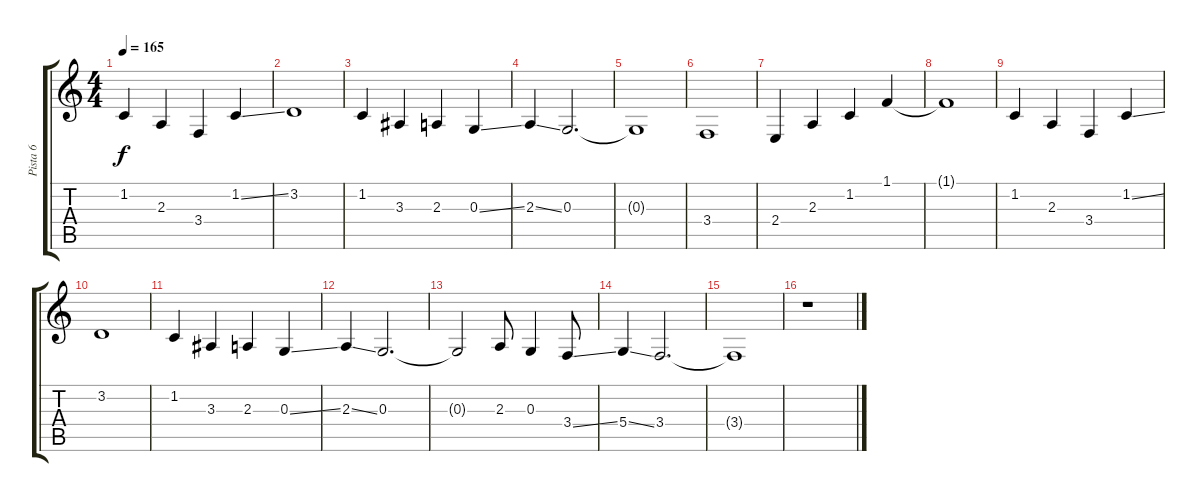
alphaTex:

\track ("Pista 6" "Pista 6") {instrument electricgrandpiano}
\staff {score tabs}
\tuning (E4 B3 G3 D3 A2 E2) {hide}
\ts (4 4)
\tempo 165
\clef g2
\ks c
1.2.4{dy f} 2.3.4 3.4.4 1.2{ss}.4 |
3.2.1 |
1.2.4 3.3.4 2.3.4 0.3{ss}.4 |
2.3{ss}.4 0.3.2{d} |
0.3{t}.1 |
3.4.1 |
2.4.4 2.3.4 1.2.4 1.1.4 |
1.1{t}.1 |
1.2.4 2.3.4 3.4.4 1.2{ss}.4 |
3.2.1 |
1.2.4 3.3.4 2.3.4 0.3{ss}.4 |
2.3{ss}.4 0.3.2{d} |
0.3{t}.2 2.3.8 0.3.4 3.4{ss}.8 |
5.4{ss}.4 3.4.2{d} |
3.4{t}.1 |
r.1
